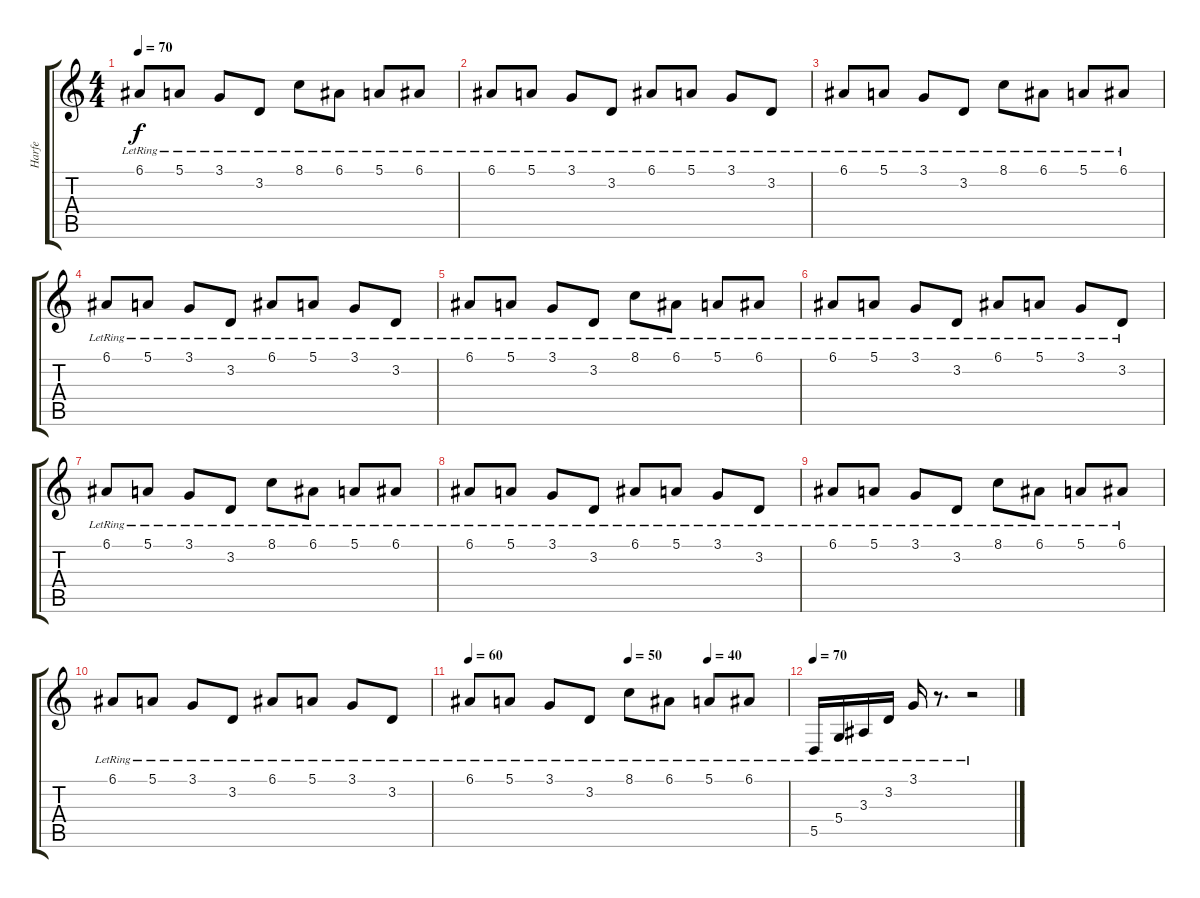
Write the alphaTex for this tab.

\track ("Harfe" "Harfe") {instrument orchestralharp}
\staff {score tabs}
\tuning (E4 B3 G3 D3 A2 E2) {hide}
\ts (4 4)
\tempo 70
\clef g2
\ks c
6.1{lr}.8{dy f} 5.1{lr}.8 3.1{lr}.8 3.2{lr}.8 8.1{lr}.8 6.1{lr}.8 5.1{lr}.8 6.1{lr}.8 |
6.1{lr}.8 5.1{lr}.8 3.1{lr}.8 3.2{lr}.8 6.1{lr}.8 5.1{lr}.8 3.1{lr}.8 3.2{lr}.8 |
6.1{lr}.8 5.1{lr}.8 3.1{lr}.8 3.2{lr}.8 8.1{lr}.8 6.1{lr}.8 5.1{lr}.8 6.1{lr}.8 |
6.1{lr}.8 5.1{lr}.8 3.1{lr}.8 3.2{lr}.8 6.1{lr}.8 5.1{lr}.8 3.1{lr}.8 3.2{lr}.8 |
6.1{lr}.8 5.1{lr}.8 3.1{lr}.8 3.2{lr}.8 8.1{lr}.8 6.1{lr}.8 5.1{lr}.8 6.1{lr}.8 |
6.1{lr}.8 5.1{lr}.8 3.1{lr}.8 3.2{lr}.8 6.1{lr}.8 5.1{lr}.8 3.1{lr}.8 3.2{lr}.8 |
6.1{lr}.8 5.1{lr}.8 3.1{lr}.8 3.2{lr}.8 8.1{lr}.8 6.1{lr}.8 5.1{lr}.8 6.1{lr}.8 |
6.1{lr}.8 5.1{lr}.8 3.1{lr}.8 3.2{lr}.8 6.1{lr}.8 5.1{lr}.8 3.1{lr}.8 3.2{lr}.8 |
6.1{lr}.8 5.1{lr}.8 3.1{lr}.8 3.2{lr}.8 8.1{lr}.8 6.1{lr}.8 5.1{lr}.8 6.1{lr}.8 |
6.1{lr}.8 5.1{lr}.8 3.1{lr}.8 3.2{lr}.8 6.1{lr}.8 5.1{lr}.8 3.1{lr}.8 3.2{lr}.8 |
\tempo 60
\tempo (50 0.5)
\tempo (40 0.75)
6.1{lr}.8 5.1{lr}.8 3.1{lr}.8 3.2{lr}.8 8.1{lr}.8 6.1{lr}.8 5.1{lr}.8 6.1{lr}.8 |
\tempo 70
5.5{lr}.16 5.4{lr}.16 3.3{lr}.16 3.2{lr}.16 3.1{lr}.16 r.8{d} r.2
